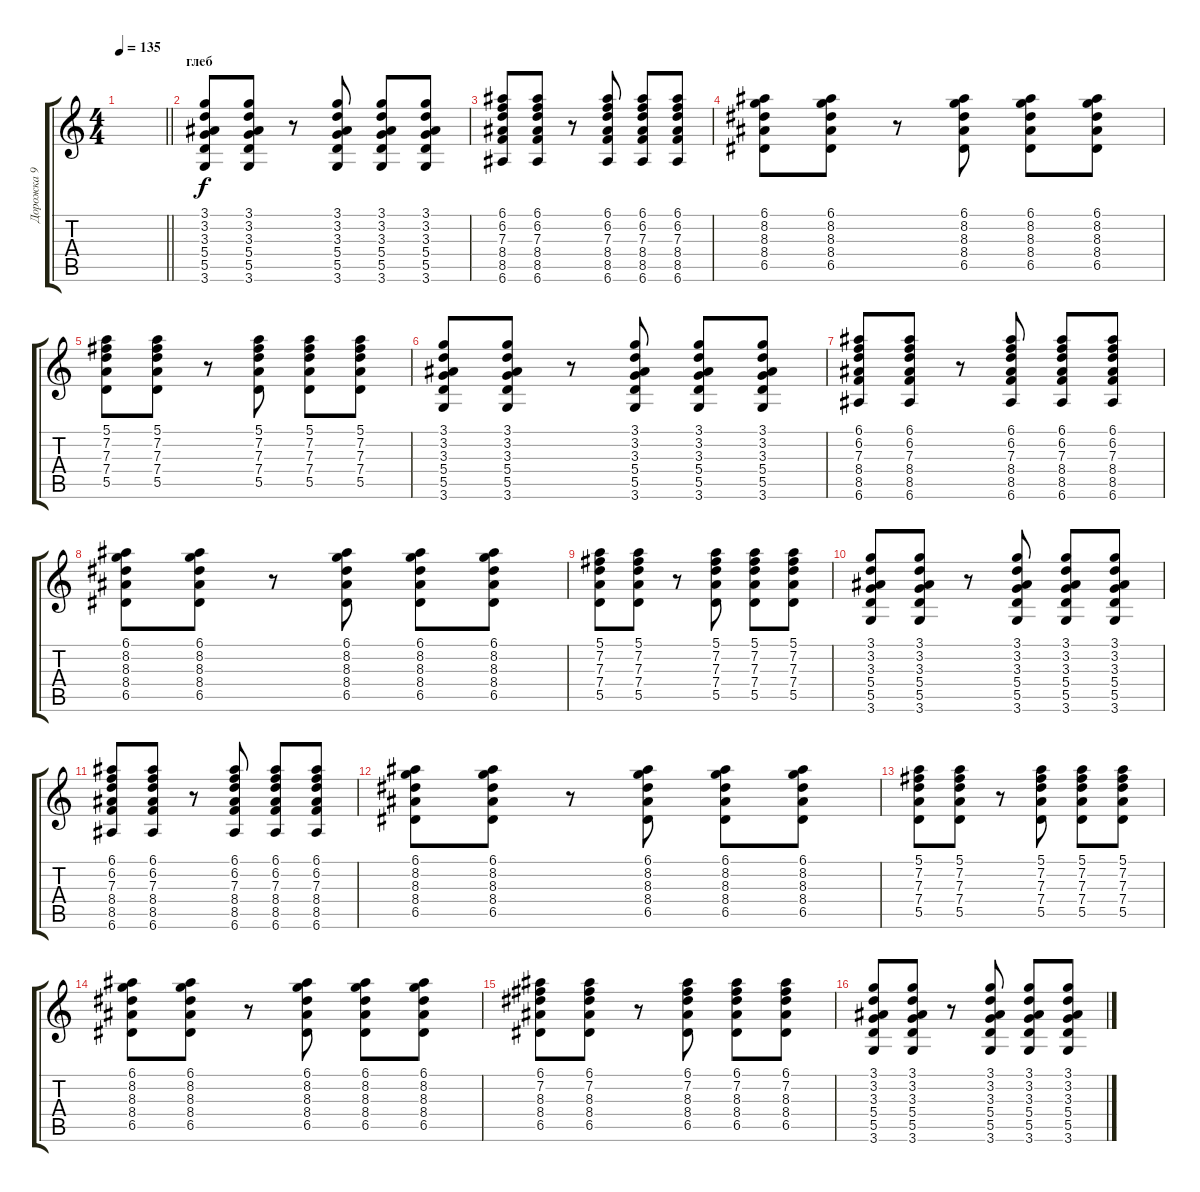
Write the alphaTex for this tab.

\track ("Дорожка 9" "Дорожка 9") {instrument electricguitarclean}
\staff {score tabs}
\tuning (E4 B3 G3 D3 A2 E2) {hide}
\ts (4 4)
\tempo 135
\clef g2
\barLineRight lightlight
\ks c
|
\section ("" "глеб")
(3.1 3.2 3.3 5.4 5.5 3.6).8 (3.1 3.2 3.3 5.4 5.5 3.6).8 r.8 (3.1 3.2 3.3 5.4 5.5 3.6).8 (3.1 3.2 3.3 5.4 5.5 3.6).8 (3.1 3.2 3.3 5.4 5.5 3.6).8 |
(6.1 6.2 7.3 8.4 8.5 6.6).8 (6.1 6.2 7.3 8.4 8.5 6.6).8 r.8 (6.1 6.2 7.3 8.4 8.5 6.6).8 (6.1 6.2 7.3 8.4 8.5 6.6).8 (6.1 6.2 7.3 8.4 8.5 6.6).8 |
(6.1 8.2 8.3 8.4 6.5).8 (6.1 8.2 8.3 8.4 6.5).8 r.8 (6.1 8.2 8.3 8.4 6.5).8 (6.1 8.2 8.3 8.4 6.5).8 (6.1 8.2 8.3 8.4 6.5).8 |
(5.1 7.2 7.3 7.4 5.5).8 (5.1 7.2 7.3 7.4 5.5).8 r.8 (5.1 7.2 7.3 7.4 5.5).8 (5.1 7.2 7.3 7.4 5.5).8 (5.1 7.2 7.3 7.4 5.5).8 |
(3.1 3.2 3.3 5.4 5.5 3.6).8 (3.1 3.2 3.3 5.4 5.5 3.6).8 r.8 (3.1 3.2 3.3 5.4 5.5 3.6).8 (3.1 3.2 3.3 5.4 5.5 3.6).8 (3.1 3.2 3.3 5.4 5.5 3.6).8 |
(6.1 6.2 7.3 8.4 8.5 6.6).8 (6.1 6.2 7.3 8.4 8.5 6.6).8 r.8 (6.1 6.2 7.3 8.4 8.5 6.6).8 (6.1 6.2 7.3 8.4 8.5 6.6).8 (6.1 6.2 7.3 8.4 8.5 6.6).8 |
(6.1 8.2 8.3 8.4 6.5).8 (6.1 8.2 8.3 8.4 6.5).8 r.8 (6.1 8.2 8.3 8.4 6.5).8 (6.1 8.2 8.3 8.4 6.5).8 (6.1 8.2 8.3 8.4 6.5).8 |
(5.1 7.2 7.3 7.4 5.5).8 (5.1 7.2 7.3 7.4 5.5).8 r.8 (5.1 7.2 7.3 7.4 5.5).8 (5.1 7.2 7.3 7.4 5.5).8 (5.1 7.2 7.3 7.4 5.5).8 |
(3.1 3.2 3.3 5.4 5.5 3.6).8 (3.1 3.2 3.3 5.4 5.5 3.6).8 r.8 (3.1 3.2 3.3 5.4 5.5 3.6).8 (3.1 3.2 3.3 5.4 5.5 3.6).8 (3.1 3.2 3.3 5.4 5.5 3.6).8 |
(6.1 6.2 7.3 8.4 8.5 6.6).8 (6.1 6.2 7.3 8.4 8.5 6.6).8 r.8 (6.1 6.2 7.3 8.4 8.5 6.6).8 (6.1 6.2 7.3 8.4 8.5 6.6).8 (6.1 6.2 7.3 8.4 8.5 6.6).8 |
(6.1 8.2 8.3 8.4 6.5).8 (6.1 8.2 8.3 8.4 6.5).8 r.8 (6.1 8.2 8.3 8.4 6.5).8 (6.1 8.2 8.3 8.4 6.5).8 (6.1 8.2 8.3 8.4 6.5).8 |
(5.1 7.2 7.3 7.4 5.5).8 (5.1 7.2 7.3 7.4 5.5).8 r.8 (5.1 7.2 7.3 7.4 5.5).8 (5.1 7.2 7.3 7.4 5.5).8 (5.1 7.2 7.3 7.4 5.5).8 |
(6.1 8.2 8.3 8.4 6.5).8 (6.1 8.2 8.3 8.4 6.5).8 r.8 (6.1 8.2 8.3 8.4 6.5).8 (6.1 8.2 8.3 8.4 6.5).8 (6.1 8.2 8.3 8.4 6.5).8 |
(6.1 7.2 8.3 8.4 6.5).8 (6.1 7.2 8.3 8.4 6.5).8 r.8 (6.1 7.2 8.3 8.4 6.5).8 (6.1 7.2 8.3 8.4 6.5).8 (6.1 7.2 8.3 8.4 6.5).8 |
(3.1 3.2 3.3 5.4 5.5 3.6).8 (3.1 3.2 3.3 5.4 5.5 3.6).8 r.8 (3.1 3.2 3.3 5.4 5.5 3.6).8 (3.1 3.2 3.3 5.4 5.5 3.6).8 (3.1 3.2 3.3 5.4 5.5 3.6).8
